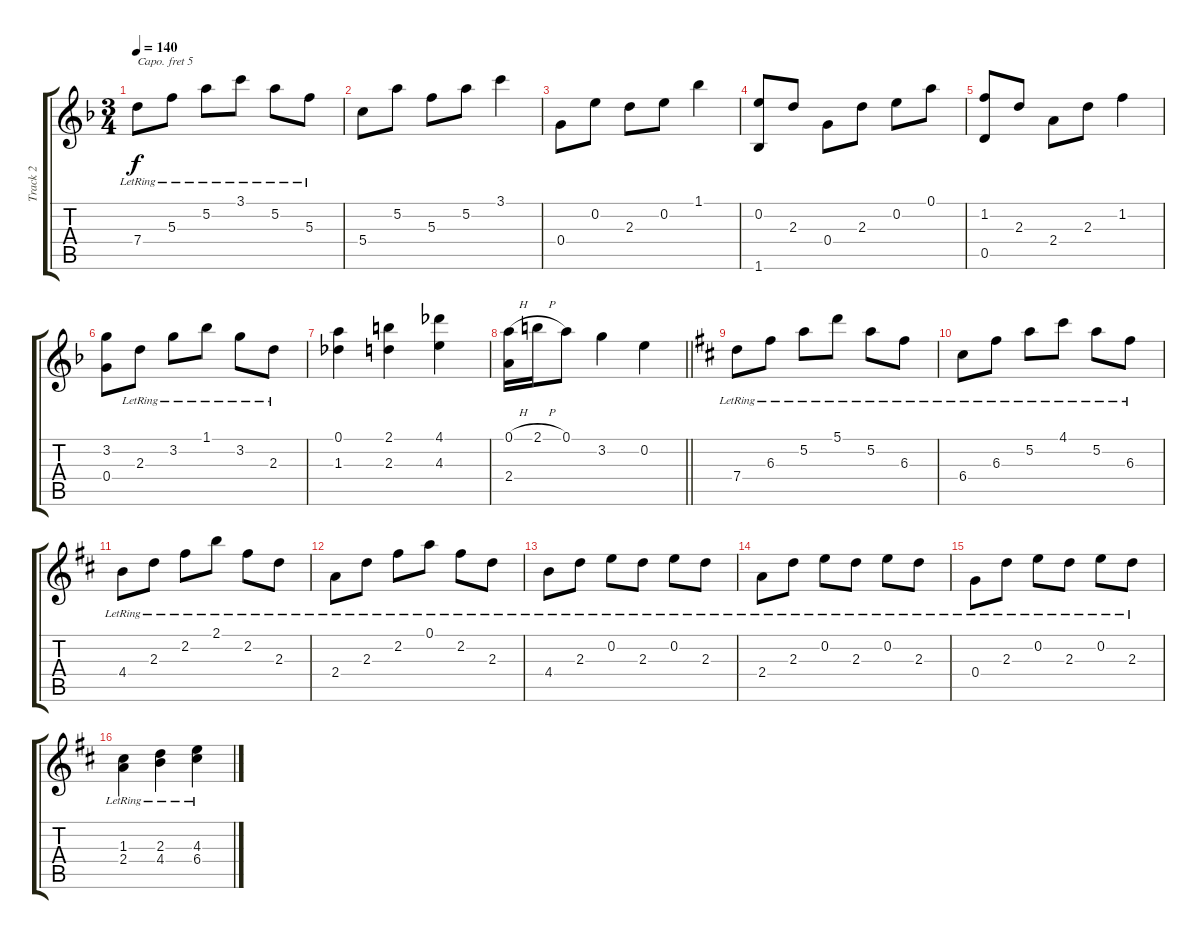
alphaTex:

\track ("Track 2" "Track 2") {instrument acousticguitarsteel}
\staff {score tabs}
\capo 5
\tuning (E4 B3 G3 D3 A2 E2) {hide}
\ts (3 4)
\tempo 140
\clef g2
\ks f
7.4{lr}.8{dy f} 5.3{lr}.8 5.2{lr}.8 3.1{lr}.8 5.2{lr}.8 5.3{lr}.8 |
5.4.8 5.2.8 5.3.8 5.2.8 3.1.4 |
0.4.8 0.2.8 2.3.8 0.2.8 1.1.4 |
(0.2 1.6).8 2.3.8 0.4.8 2.3.8 0.2.8 0.1.8 |
(1.2 0.5).8 2.3.8 2.4.8 2.3.8 1.2.4 |
(3.2 0.4).8 2.3{lr}.8 3.2{lr}.8 1.1{lr}.8 3.2{lr}.8 2.3{lr}.8 |
(0.1 1.3).4 (2.1 2.3).4 (4.1 4.3).4 |
\barLineRight lightlight
(0.1{h} 2.4).16 2.1{h}.16 0.1.8 3.2.4 0.2.4 |
\ks d
7.4{lr}.8 6.3{lr}.8 5.2{lr}.8 5.1{lr}.8 5.2{lr}.8 6.3{lr}.8 |
6.4{lr}.8 6.3{lr}.8 5.2{lr}.8 4.1{lr}.8 5.2{lr}.8 6.3{lr}.8 |
4.4{lr}.8 2.3{lr}.8 2.2{lr}.8 2.1{lr}.8 2.2{lr}.8 2.3{lr}.8 |
2.4{lr}.8 2.3{lr}.8 2.2{lr}.8 0.1{lr}.8 2.2{lr}.8 2.3{lr}.8 |
4.4{lr}.8 2.3{lr}.8 0.2{lr}.8 2.3{lr}.8 0.2{lr}.8 2.3{lr}.8 |
2.4{lr}.8 2.3{lr}.8 0.2{lr}.8 2.3{lr}.8 0.2{lr}.8 2.3{lr}.8 |
0.4{lr}.8 2.3{lr}.8 0.2{lr}.8 2.3{lr}.8 0.2{lr}.8 2.3{lr}.8 |
(1.3{lr} 2.4{lr}).4 (2.3{lr} 4.4{lr}).4 (4.3{lr} 6.4{lr}).4
